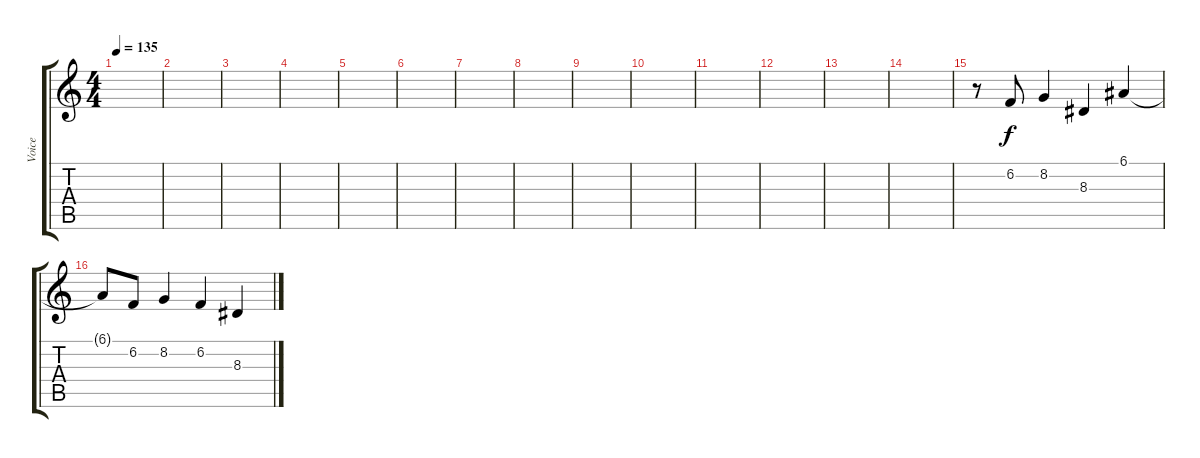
\track ("Voice" "Voice") {instrument flute}
\staff {score tabs}
\tuning (E4 B3 G3 D3 A2 E2) {hide}
\ts (4 4)
\tempo 135
\clef g2
\ks c
|
|
|
|
|
|
|
|
|
|
|
|
|
|
r.8 6.2.8 8.2.4 8.3.4 6.1.4 |
6.1{t}.8 6.2.8 8.2.4 6.2.4 8.3.4
